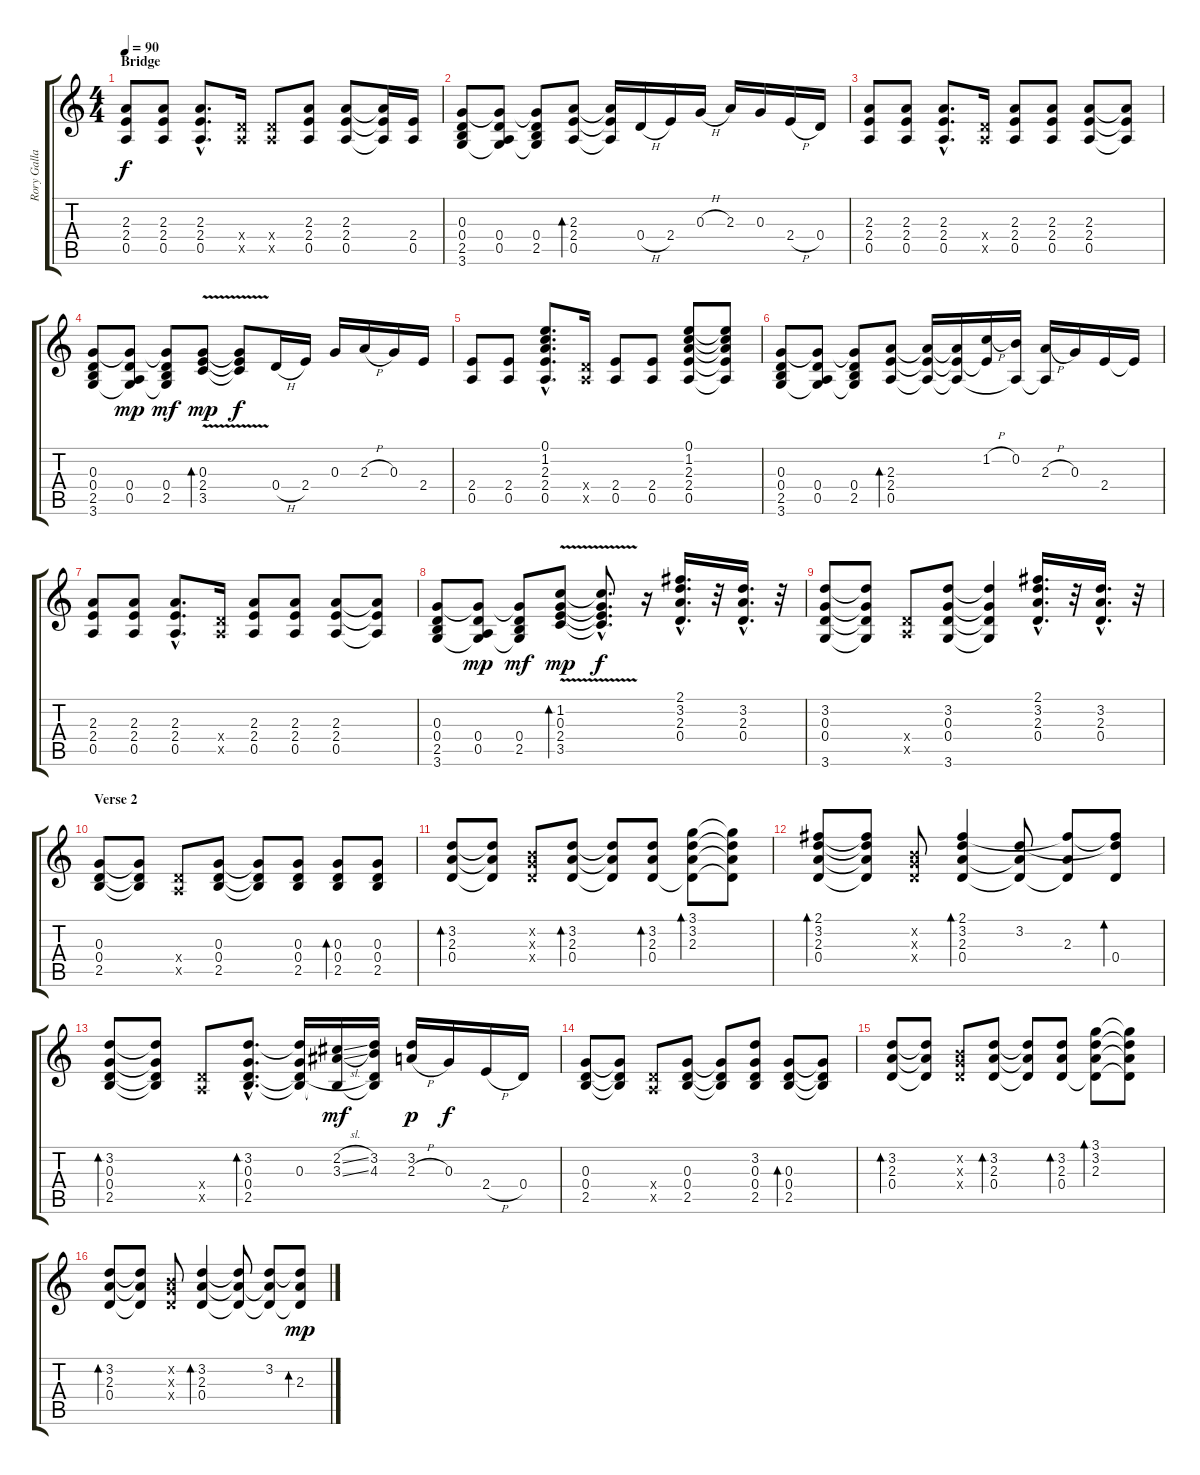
\track ("Rory Gallagher" "Rory Galla") {instrument overdrivenguitar}
\staff {score tabs}
\tuning (E4 B3 G3 D3 A2 E2) {hide}
\ts (4 4)
\section ("" "Bridge")
\tempo 90
\clef g2
\ks c
(2.3 2.4 0.5).8{dy f} (2.3 2.4 0.5).8 (2.3{hac} 2.4{hac} 0.5{hac}).8{d} (0.4{x} 0.5{x}).16 (0.4{x} 0.5{x}).8 (2.3 2.4 0.5).8 (2.3 2.4 0.5).8 (2.3{t} 2.4{t} 0.5{t}).16 (2.4 0.5).16 |
(0.3 0.4 2.5 3.6).8 (0.3{t} 0.4 0.5 3.6{t}).8 (0.3{t} 0.4 2.5 3.6{t}).8 (2.3 2.4 0.5).8{bd 60} (2.3{t} 2.4{t} 0.5{t}).16 0.4{h}.16 2.4.16 0.3{h}.16 2.3.16 0.3.16 2.4{h}.16 0.4.16 |
(2.3 2.4 0.5).8 (2.3 2.4 0.5).8 (2.3{hac} 2.4{hac} 0.5{hac}).8{d} (0.4{x} 0.5{x}).16 (2.3 2.4 0.5).8 (2.3 2.4 0.5).8 (2.3 2.4 0.5).8 (2.3{t} 2.4{t} 0.5{t}).8 |
(0.3 0.4 2.5 3.6).8 (0.3{t} 0.4 0.5 3.6{t}).8{dy mp} (0.3{t} 0.4 2.5 3.6{t}).8{dy mf} (0.3 2.4 3.5{v}).8{bd 60 dy mp} (0.3{t} 2.4{t} 3.5{t}).8{dy f} 0.4{h}.16 2.4.16 0.3.16 2.3{h}.16 0.3.16 2.4.16 |
(2.4 0.5).8 (2.4 0.5).8 (0.1{hac} 1.2{hac} 2.3{hac} 2.4{hac} 0.5{hac}).8{d} (0.4{x} 0.5{x}).16 (2.4 0.5).8 (2.4 0.5).8 (0.1 1.2 2.3 2.4 0.5).8 (0.1{t} 1.2{t} 2.3{t} 2.4{t} 0.5{t}).8 |
(0.3 0.4 2.5 3.6).8 (0.3{t} 0.4 0.5 3.6{t}).8 (0.3{t} 0.4 2.5 3.6{t}).8 (2.3 2.4 0.5).8{bd 60} (2.3{t} 2.4{t} 0.5{t}).16 (2.3{t} 2.4{t} 0.5{t}).16 (1.2{h} 2.4{t}).16 (0.2 0.5{t}).16 (2.3{h} 0.5{t}).16 0.3.16 2.4.16 2.4{t}.16 |
(2.3 2.4 0.5).8 (2.3 2.4 0.5).8 (2.3{hac} 2.4{hac} 0.5{hac}).8{d} (0.4{x} 0.5{x}).16 (2.3 2.4 0.5).8 (2.3 2.4 0.5).8 (2.3 2.4 0.5).8 (2.3{t} 2.4{t} 0.5{t}).8 |
(0.3 0.4 2.5 3.6).8 (0.3{t} 0.4 0.5 3.6{t}).8{dy mp} (0.3{t} 0.4 2.5 3.6{t}).8{dy mf} (1.2 0.3 2.4 3.5{v}).8{bd 60 dy mp} (1.2{hac t} 0.3{hac t} 2.4{hac t} 3.5{hac t}).8{d dy f} r.16 (2.1{hac} 3.2{hac} 2.3{hac} 0.4{hac}).16{d} r.32 (3.2{hac} 2.3{hac} 0.4{hac}).16{d} r.32 |
(3.2 0.3 0.4 3.6).8 (3.2{t} 0.3{t} 0.4{t} 3.6{t}).8 (0.4{x} 0.5{x}).8 (3.2 0.3 0.4 3.6).8 (3.2{t} 0.3{t} 0.4{t} 3.6{t}).4 (2.1{hac} 3.2{hac} 2.3{hac} 0.4{hac}).16{d} r.32 (3.2{hac} 2.3{hac} 0.4{hac}).16{d} r.32 |
\section ("" "Verse 2")
(0.3 0.4 2.5).8 (0.3{t} 0.4{t} 2.5{t}).8 (0.4{x} 0.5{x}).8 (0.3 0.4 2.5).8 (0.3{t} 0.4{t} 2.5{t}).8 (0.3 0.4 2.5).8 (0.3 0.4 2.5).8{bd 60} (0.3 0.4 2.5).8 |
(3.2 2.3 0.4).8{bd 120} (3.2{t} 2.3{t} 0.4{t}).8 (0.2{x} 0.3{x} 0.4{x}).8 (3.2 2.3 0.4).8{bd 120} (3.2{t} 2.3{t} 0.4{t}).8 (3.2 2.3 0.4).8{bd 120} (3.1 3.2 2.3 0.4{t}).8{bd 120} (3.1{t} 3.2{t} 2.3{t} 0.4{t}).8 |
(2.1 3.2 2.3 0.4).8{bd 120} (2.1{t} 3.2{t} 2.3{t} 0.4{t}).8 (0.2{x} 0.3{x} 0.4{x}).8 (2.1 3.2 2.3 0.4).4{bd 120} (3.2 2.3{t} 0.4{t}).8 (2.1{t} 2.3 0.4{t}).8 (2.1{t} 3.2{t} 0.4).8{bd 120} |
(3.2 0.3 0.4 2.5).8{bd 60} (3.2{t} 0.3{t} 0.4{t} 2.5{t}).8 (0.4{x} 0.5{x}).8 (3.2{hac} 0.3{hac} 0.4{hac} 2.5{hac}).8{d bd 60} (3.2{t} 0.3 0.4{t} 2.5{t}).16 (2.2{sl} 3.3{sl} 2.5{t}).16{dy mf} (3.2 4.3 0.4{t} 2.5{t}).16 (3.2 2.3{h}).16{dy p} 0.3.16{dy f} 2.4{h}.16 0.4.16 |
(0.3 0.4 2.5).8 (0.3{t} 0.4{t} 2.5{t}).8 (0.4{x} 0.5{x}).8 (0.3 0.4 2.5).8 (0.3{t} 0.4{t} 2.5{t}).8 (3.2 0.3 0.4 2.5).8 (0.3 0.4 2.5).8{bd 60} (0.3{t} 0.4{t} 2.5{t}).8 |
(3.2 2.3 0.4).8{bd 120} (3.2{t} 2.3{t} 0.4{t}).8 (0.2{x} 0.3{x} 0.4{x}).8 (3.2 2.3 0.4).8{bd 120} (3.2{t} 2.3{t} 0.4{t}).8 (3.2 2.3 0.4).8{bd 120} (3.1 3.2 2.3 0.4{t}).8{bd 120} (3.1{t} 3.2{t} 2.3{t} 0.4{t}).8 |
(3.2 2.3 0.4).8{bd 120} (3.2{t} 2.3{t} 0.4{t}).8 (0.2{x} 0.3{x} 0.4{x}).8 (3.2 2.3 0.4).4{bd 120} (3.2{t} 2.3{t} 0.4{t}).8 (3.2 2.3{t} 0.4{t}).8 (3.2{t} 2.3 0.4{t}).8{bd 120 dy mp}
